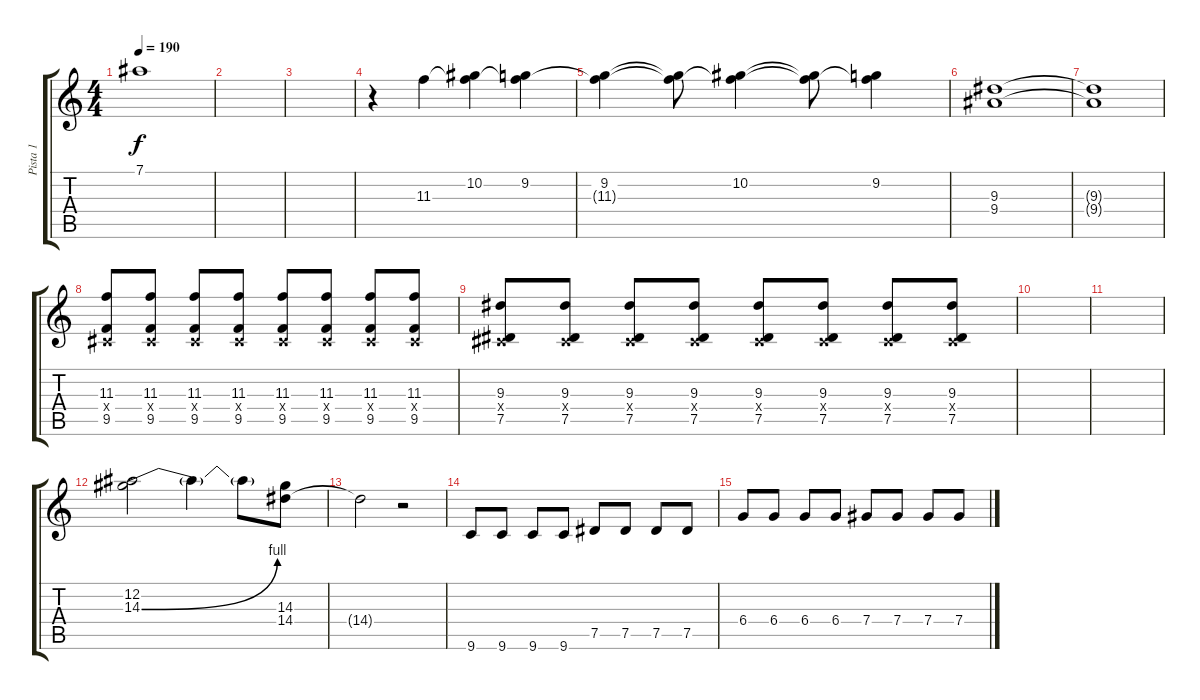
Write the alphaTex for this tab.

\track ("Pista 1" "Pista 1") {instrument overdrivenguitar}
\staff {score tabs}
\tuning (Eb4 Bb3 Gb3 Db3 Ab2 Eb2) {hide}
\ts (4 4)
\tempo 190
\clef g2
\ks c
7.1{t}.1{dy f} |
|
|
r.4 11.3.4 (10.2 11.3{t}).4 (9.2 11.3{t}).4 |
(9.2 11.3{t}).4 (9.2{t} 11.3{t}).8 (10.2 11.3{t}).4 (10.2{t} 11.3{t}).8 (9.2 11.3{t}).4 |
(9.3 9.4).1 |
(9.3{t} 9.4{t}).1 |
(11.3 0.4{x} 9.5).8 (11.3 0.4{x} 9.5).8 (11.3 0.4{x} 9.5).8 (11.3 0.4{x} 9.5).8 (11.3 0.4{x} 9.5).8 (11.3 0.4{x} 9.5).8 (11.3 0.4{x} 9.5).8 (11.3 0.4{x} 9.5).8 |
(9.3 0.4{x} 7.5).8 (9.3 0.4{x} 7.5).8 (9.3 0.4{x} 7.5).8 (9.3 0.4{x} 7.5).8 (9.3 0.4{x} 7.5).8 (9.3 0.4{x} 7.5).8 (9.3 0.4{x} 7.5).8 (9.3 0.4{x} 7.5).8 |
|
|
(12.2 14.3{be (bend 0 0 60 4)}).2 14.3{t}.4 14.3{t}.8 (14.3 14.4).8 |
14.4{t}.2 r.2 |
9.6.8 9.6.8 9.6.8 9.6.8 7.5.8 7.5.8 7.5.8 7.5.8 |
6.4.8 6.4.8 6.4.8 6.4.8 7.4.8 7.4.8 7.4.8 7.4.8
